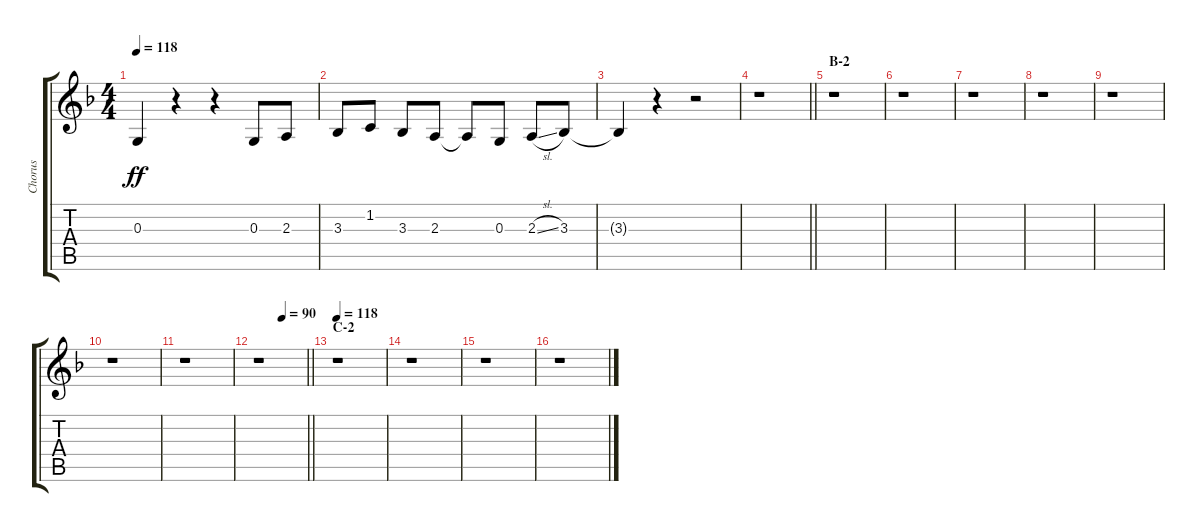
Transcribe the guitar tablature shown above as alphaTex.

\track ("Chorus" "Chorus") {instrument voiceoohs}
\staff {score tabs}
\tuning (E4 B3 G3 D3 A2 E2) {hide}
\ts (4 4)
\tempo 118
\clef g2
\ks f
0.3{t}.4{dy ff} r.4 r.4 0.3.8 2.3.8 |
3.3.8 1.2.8 3.3.8 2.3.8 2.3{t}.8 0.3.8 2.3{sl}.8 3.3.8 |
3.3{t}.4 r.4 r.2 |
\barLineRight lightlight
r.1 |
\section ("" "B-2")
r.1 |
r.1 |
r.1 |
r.1 |
r.1 |
r.1 |
r.1 |
\tempo (90 0.5)
\barLineRight lightlight
r.1 |
\section ("" "C-2")
\tempo 118
r.1 |
r.1 |
r.1 |
r.1
